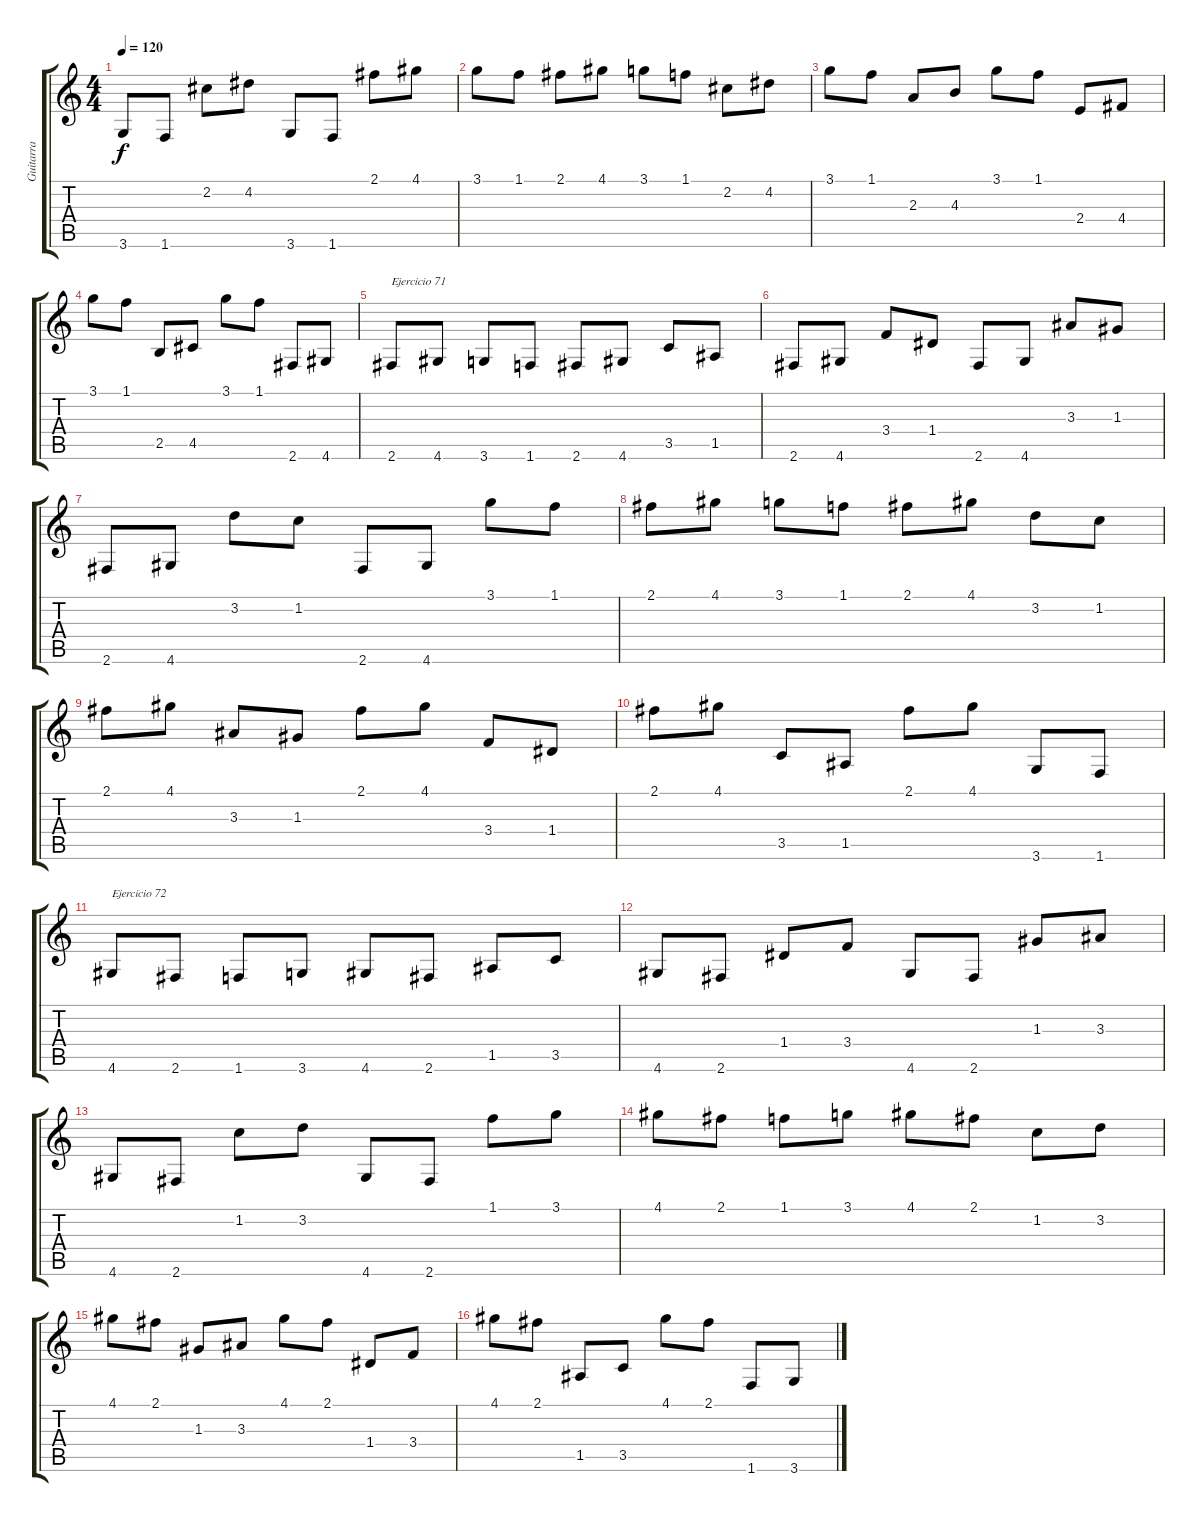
\track ("Guitarra " "Guitarra ") {instrument acousticguitarnylon}
\staff {score tabs}
\tuning (E4 B3 G3 D3 A2 E2) {hide}
\ts (4 4)
\tempo 120
\clef g2
\ks c
3.6.8{dy f} 1.6.8 2.2.8 4.2.8 3.6.8 1.6.8 2.1.8 4.1.8 |
3.1.8 1.1.8 2.1.8 4.1.8 3.1.8 1.1.8 2.2.8 4.2.8 |
3.1.8 1.1.8 2.3.8 4.3.8 3.1.8 1.1.8 2.4.8 4.4.8 |
3.1.8 1.1.8 2.5.8 4.5.8 3.1.8 1.1.8 2.6.8 4.6.8 |
2.6.8{txt "Ejercicio 71"} 4.6.8 3.6.8 1.6.8 2.6.8 4.6.8 3.5.8 1.5.8 |
2.6.8 4.6.8 3.4.8 1.4.8 2.6.8 4.6.8 3.3.8 1.3.8 |
2.6.8 4.6.8 3.2.8 1.2.8 2.6.8 4.6.8 3.1.8 1.1.8 |
2.1.8 4.1.8 3.1.8 1.1.8 2.1.8 4.1.8 3.2.8 1.2.8 |
2.1.8 4.1.8 3.3.8 1.3.8 2.1.8 4.1.8 3.4.8 1.4.8 |
2.1.8 4.1.8 3.5.8 1.5.8 2.1.8 4.1.8 3.6.8 1.6.8 |
4.6.8{txt "Ejercicio 72"} 2.6.8 1.6.8 3.6.8 4.6.8 2.6.8 1.5.8 3.5.8 |
4.6.8 2.6.8 1.4.8 3.4.8 4.6.8 2.6.8 1.3.8 3.3.8 |
4.6.8 2.6.8 1.2.8 3.2.8 4.6.8 2.6.8 1.1.8 3.1.8 |
4.1.8 2.1.8 1.1.8 3.1.8 4.1.8 2.1.8 1.2.8 3.2.8 |
4.1.8 2.1.8 1.3.8 3.3.8 4.1.8 2.1.8 1.4.8 3.4.8 |
4.1.8 2.1.8 1.5.8 3.5.8 4.1.8 2.1.8 1.6.8 3.6.8
